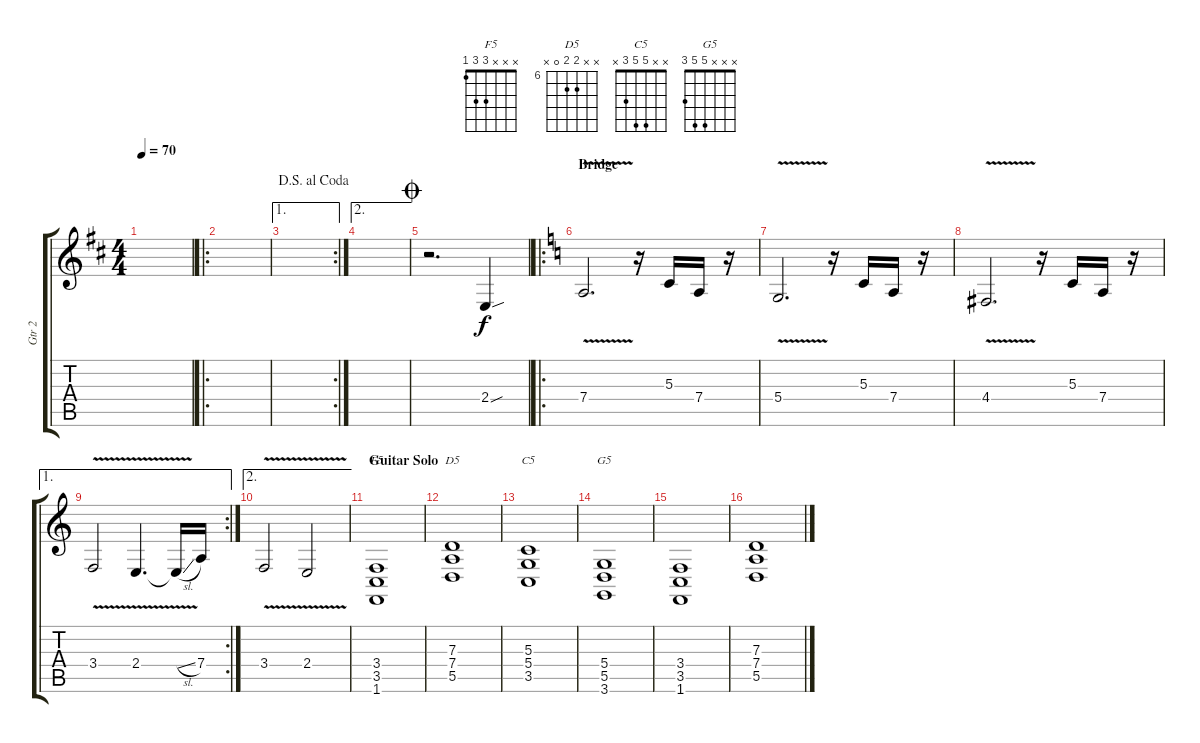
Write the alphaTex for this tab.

\track ("Gtr 2" "Gtr 2") {instrument acousticgrandpiano}
\staff {score tabs}
\tuning (E4 B3 G3 D3 A2 E2) {hide}
\chord ("F5" x x x 3 3 1)
\chord ("D5" x x 7 7 0 x) {firstfret 6}
\chord ("C5" x x 5 5 3 x)
\chord ("G5" x x x 5 5 3)
\ts (4 4)
\tempo 70
\clef g2
\ks d
|
\ro
|
\ae 1
\rc 2
\jump dalsegnoalcoda
|
\ae 2
|
\jump coda
r.2{d} 2.4{sou}.4 |
\ro
\section ("" "Bridge")
\ks c
7.4{v}.2{d} r.16 5.3.16 7.4.16 r.16 |
5.4{v}.2{d} r.16 5.3.16 7.4.16 r.16 |
4.4{v}.2{d} r.16 5.3.16 7.4.16 r.16 |
\ae 1
\rc 2
3.4{v}.2 2.4{v}.4{d} 2.4{sl t}.16 7.4.16 |
\ae 2
3.4{v}.2 2.4{v}.2 |
\section ("" "Guitar Solo")
(3.4 3.5 1.6).1{ch "F5"} |
(7.3 7.4 5.5).1{ch "D5"} |
(5.3 5.4 3.5).1{ch "C5"} |
(5.4 5.5 3.6).1{ch "G5"} |
(3.4 3.5 1.6).1 |
(7.3 7.4 5.5).1
